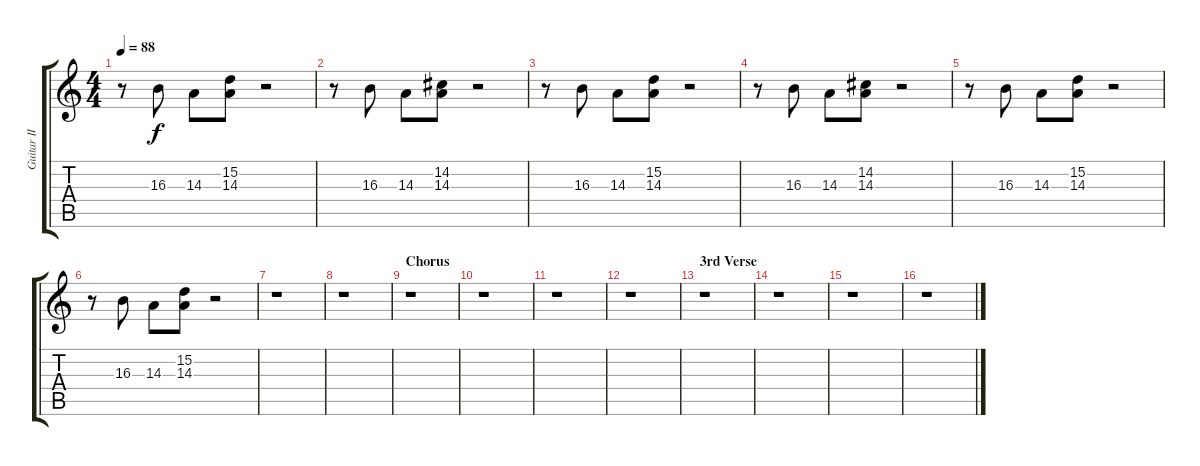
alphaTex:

\track ("Guitar II" "Guitar II") {instrument pizzicatostrings}
\staff {score tabs}
\tuning (E4 B3 G3 D3 A2 E2) {hide}
\ts (4 4)
\tempo 88
\clef g2
\ks c
r.8{dy f} 16.3.8 14.3.8 (15.2 14.3).8 r.2 |
r.8 16.3.8 14.3.8 (14.2 14.3).8 r.2 |
r.8 16.3.8 14.3.8 (15.2 14.3).8 r.2 |
r.8 16.3.8 14.3.8 (14.2 14.3).8 r.2 |
r.8 16.3.8 14.3.8 (15.2 14.3).8 r.2 |
r.8 16.3.8 14.3.8 (15.2 14.3).8 r.2 |
r.1 |
r.1 |
\section ("" "Chorus")
r.1 |
r.1 |
r.1 |
r.1 |
\section ("" "3rd Verse")
r.1 |
r.1 |
r.1 |
r.1
